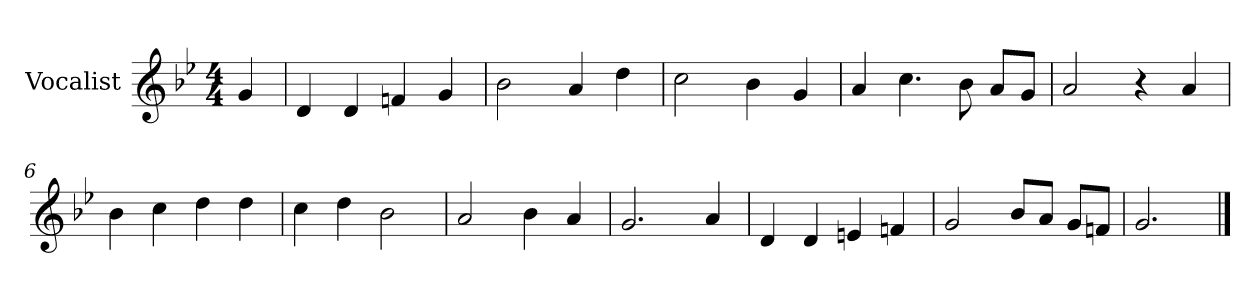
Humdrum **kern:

**kern
*part1
*staff1
*I"Vocalist
*k[b-e-]
*g:
*M4/4
=
4g
=1
4d
4d
4fn
4g
=2
2b-
4a
4dd
=3
2cc
4b-
4g
=4
4a
4.cc
8b-
8aL
8gJ
=5
2a
4r
4a
=6
4b-
4cc
4dd
4dd
=7
4cc
4dd
2b-
=8
2a
4b-
4a
=9
2.g
4a
=10
4d
4d
4en
4fn
=11
2g
8b-L
8aJ
8gL
8fnJ
=12
2.g
==
*-
